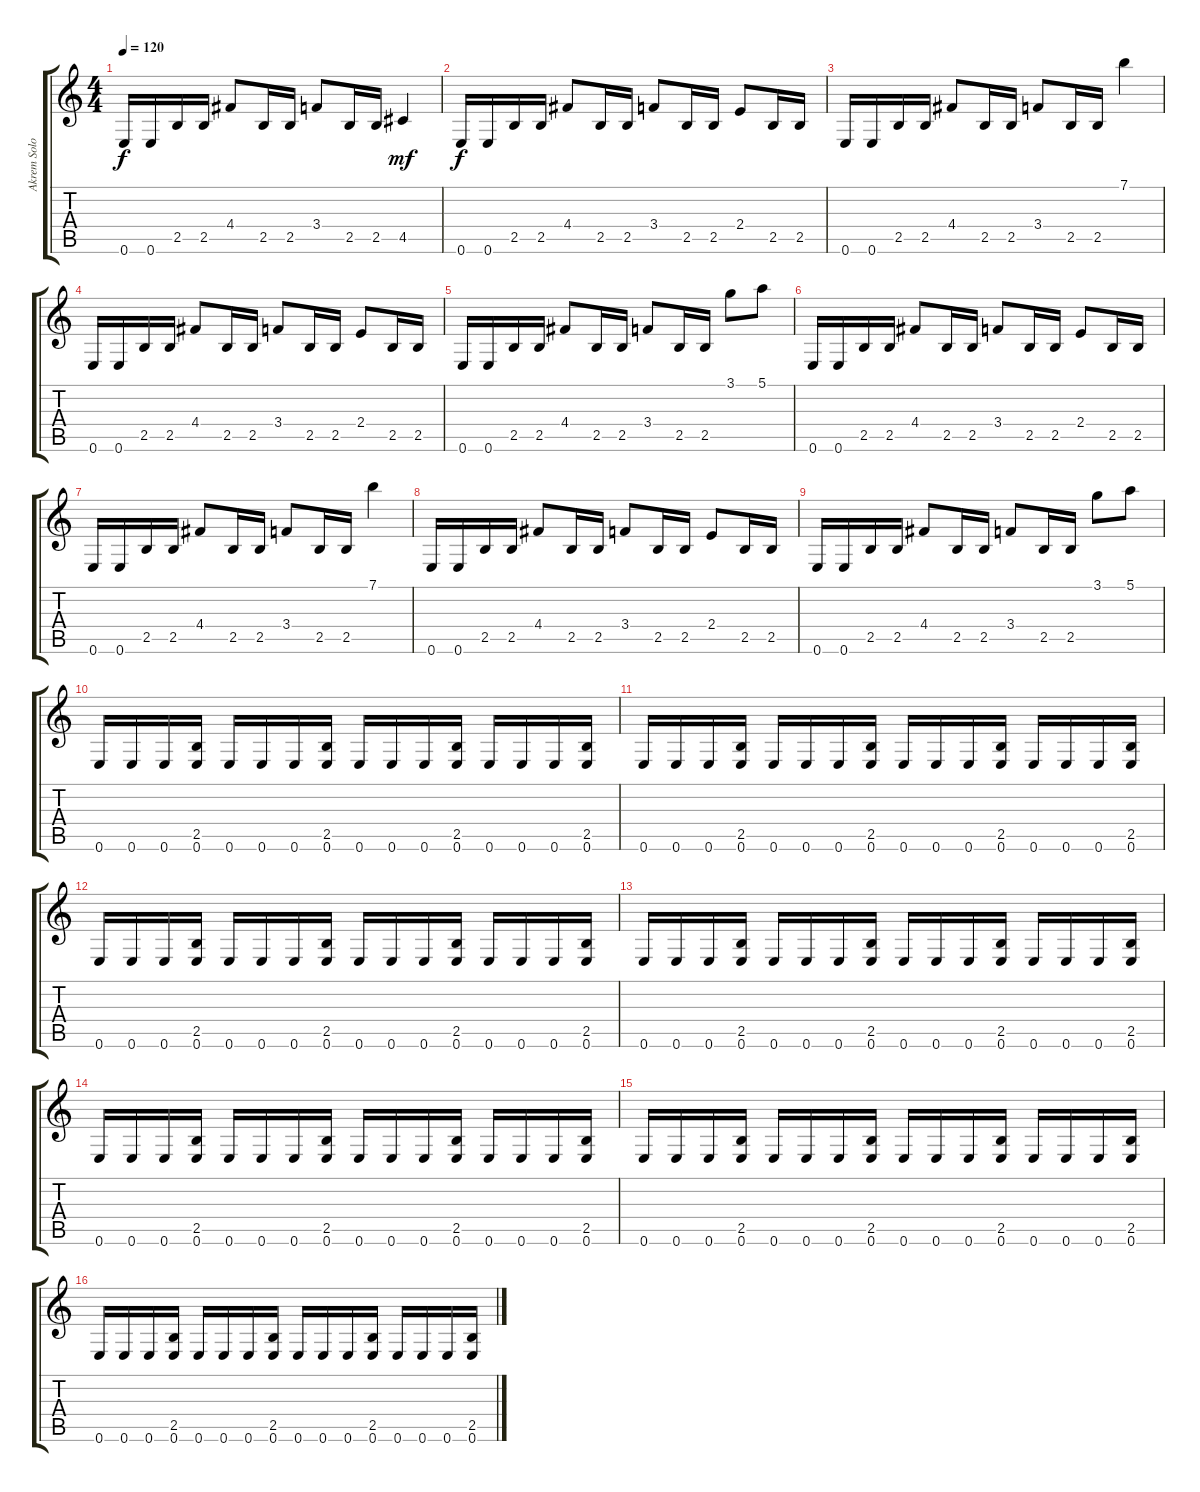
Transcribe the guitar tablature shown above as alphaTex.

\track ("Akrem Solo" "Akrem Solo") {instrument overdrivenguitar}
\staff {score tabs}
\tuning (E4 B3 G3 D3 A2 E2) {hide}
\ts (4 4)
\tempo 120
\clef g2
\ks c
0.6.16{dy f} 0.6.16 2.5.16 2.5.16 4.4.8 2.5.16 2.5.16 3.4.8 2.5.16 2.5.16 4.5.4{dy mf} |
0.6.16{dy f} 0.6.16 2.5.16 2.5.16 4.4.8 2.5.16 2.5.16 3.4.8 2.5.16 2.5.16 2.4.8 2.5.16 2.5.16 |
0.6.16 0.6.16 2.5.16 2.5.16 4.4.8 2.5.16 2.5.16 3.4.8 2.5.16 2.5.16 7.1.4 |
0.6.16 0.6.16 2.5.16 2.5.16 4.4.8 2.5.16 2.5.16 3.4.8 2.5.16 2.5.16 2.4.8 2.5.16 2.5.16 |
0.6.16 0.6.16 2.5.16 2.5.16 4.4.8 2.5.16 2.5.16 3.4.8 2.5.16 2.5.16 3.1.8 5.1.8 |
0.6.16 0.6.16 2.5.16 2.5.16 4.4.8 2.5.16 2.5.16 3.4.8 2.5.16 2.5.16 2.4.8 2.5.16 2.5.16 |
0.6.16 0.6.16 2.5.16 2.5.16 4.4.8 2.5.16 2.5.16 3.4.8 2.5.16 2.5.16 7.1.4 |
0.6.16 0.6.16 2.5.16 2.5.16 4.4.8 2.5.16 2.5.16 3.4.8 2.5.16 2.5.16 2.4.8 2.5.16 2.5.16 |
0.6.16 0.6.16 2.5.16 2.5.16 4.4.8 2.5.16 2.5.16 3.4.8 2.5.16 2.5.16 3.1.8 5.1.8 |
0.6.16 0.6.16 0.6.16 (2.5 0.6).16 0.6.16 0.6.16 0.6.16 (2.5 0.6).16 0.6.16 0.6.16 0.6.16 (2.5 0.6).16 0.6.16 0.6.16 0.6.16 (2.5 0.6).16 |
0.6.16 0.6.16 0.6.16 (2.5 0.6).16 0.6.16 0.6.16 0.6.16 (2.5 0.6).16 0.6.16 0.6.16 0.6.16 (2.5 0.6).16 0.6.16 0.6.16 0.6.16 (2.5 0.6).16 |
0.6.16 0.6.16 0.6.16 (2.5 0.6).16 0.6.16 0.6.16 0.6.16 (2.5 0.6).16 0.6.16 0.6.16 0.6.16 (2.5 0.6).16 0.6.16 0.6.16 0.6.16 (2.5 0.6).16 |
0.6.16 0.6.16 0.6.16 (2.5 0.6).16 0.6.16 0.6.16 0.6.16 (2.5 0.6).16 0.6.16 0.6.16 0.6.16 (2.5 0.6).16 0.6.16 0.6.16 0.6.16 (2.5 0.6).16 |
0.6.16 0.6.16 0.6.16 (2.5 0.6).16 0.6.16 0.6.16 0.6.16 (2.5 0.6).16 0.6.16 0.6.16 0.6.16 (2.5 0.6).16 0.6.16 0.6.16 0.6.16 (2.5 0.6).16 |
0.6.16 0.6.16 0.6.16 (2.5 0.6).16 0.6.16 0.6.16 0.6.16 (2.5 0.6).16 0.6.16 0.6.16 0.6.16 (2.5 0.6).16 0.6.16 0.6.16 0.6.16 (2.5 0.6).16 |
0.6.16 0.6.16 0.6.16 (2.5 0.6).16 0.6.16 0.6.16 0.6.16 (2.5 0.6).16 0.6.16 0.6.16 0.6.16 (2.5 0.6).16 0.6.16 0.6.16 0.6.16 (2.5 0.6).16
